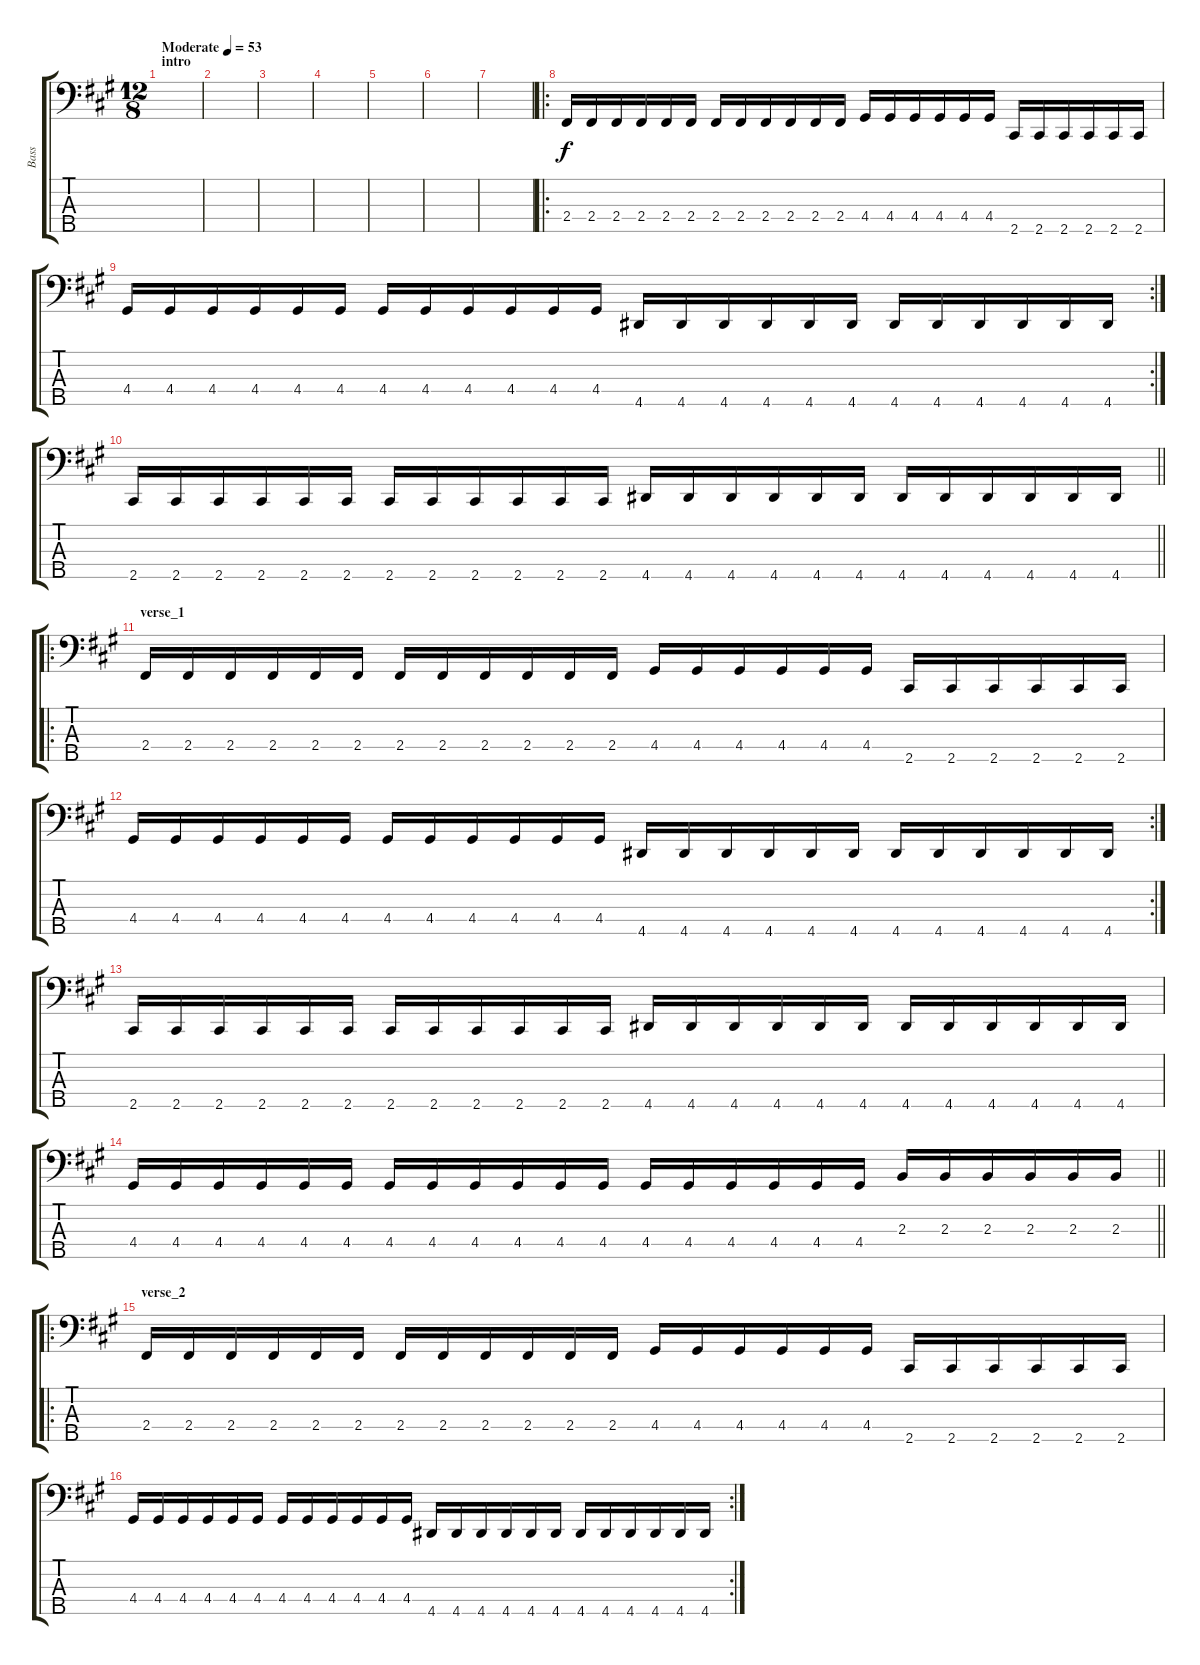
\track ("Bass" "Bass") {instrument electricbassfinger}
\staff {score tabs}
\tuning (G2 D2 A1 E1 B0) {hide}
\ts (12 8)
\section ("" "intro")
\tempo (53 "Moderate")
\clef f4
\ks f#minor
|
|
|
|
|
|
|
\ro
2.4.16 2.4.16 2.4.16 2.4.16 2.4.16 2.4.16 2.4.16 2.4.16 2.4.16 2.4.16 2.4.16 2.4.16 4.4.16 4.4.16 4.4.16 4.4.16 4.4.16 4.4.16 2.5.16 2.5.16 2.5.16 2.5.16 2.5.16 2.5.16 |
\rc 2
4.4.16 4.4.16 4.4.16 4.4.16 4.4.16 4.4.16 4.4.16 4.4.16 4.4.16 4.4.16 4.4.16 4.4.16 4.5.16 4.5.16 4.5.16 4.5.16 4.5.16 4.5.16 4.5.16 4.5.16 4.5.16 4.5.16 4.5.16 4.5.16 |
\barLineRight lightlight
2.5.16 2.5.16 2.5.16 2.5.16 2.5.16 2.5.16 2.5.16 2.5.16 2.5.16 2.5.16 2.5.16 2.5.16 4.5.16 4.5.16 4.5.16 4.5.16 4.5.16 4.5.16 4.5.16 4.5.16 4.5.16 4.5.16 4.5.16 4.5.16 |
\ro
\section ("" "verse_1")
2.4.16 2.4.16 2.4.16 2.4.16 2.4.16 2.4.16 2.4.16 2.4.16 2.4.16 2.4.16 2.4.16 2.4.16 4.4.16 4.4.16 4.4.16 4.4.16 4.4.16 4.4.16 2.5.16 2.5.16 2.5.16 2.5.16 2.5.16 2.5.16 |
\rc 2
4.4.16 4.4.16 4.4.16 4.4.16 4.4.16 4.4.16 4.4.16 4.4.16 4.4.16 4.4.16 4.4.16 4.4.16 4.5.16 4.5.16 4.5.16 4.5.16 4.5.16 4.5.16 4.5.16 4.5.16 4.5.16 4.5.16 4.5.16 4.5.16 |
2.5.16 2.5.16 2.5.16 2.5.16 2.5.16 2.5.16 2.5.16 2.5.16 2.5.16 2.5.16 2.5.16 2.5.16 4.5.16 4.5.16 4.5.16 4.5.16 4.5.16 4.5.16 4.5.16 4.5.16 4.5.16 4.5.16 4.5.16 4.5.16 |
\barLineRight lightlight
4.4.16 4.4.16 4.4.16 4.4.16 4.4.16 4.4.16 4.4.16 4.4.16 4.4.16 4.4.16 4.4.16 4.4.16 4.4.16 4.4.16 4.4.16 4.4.16 4.4.16 4.4.16 2.3.16 2.3.16 2.3.16 2.3.16 2.3.16 2.3.16 |
\ro
\section ("" "verse_2")
2.4.16 2.4.16 2.4.16 2.4.16 2.4.16 2.4.16 2.4.16 2.4.16 2.4.16 2.4.16 2.4.16 2.4.16 4.4.16 4.4.16 4.4.16 4.4.16 4.4.16 4.4.16 2.5.16 2.5.16 2.5.16 2.5.16 2.5.16 2.5.16 |
\rc 2
4.4.16 4.4.16 4.4.16 4.4.16 4.4.16 4.4.16 4.4.16 4.4.16 4.4.16 4.4.16 4.4.16 4.4.16 4.5.16 4.5.16 4.5.16 4.5.16 4.5.16 4.5.16 4.5.16 4.5.16 4.5.16 4.5.16 4.5.16 4.5.16
